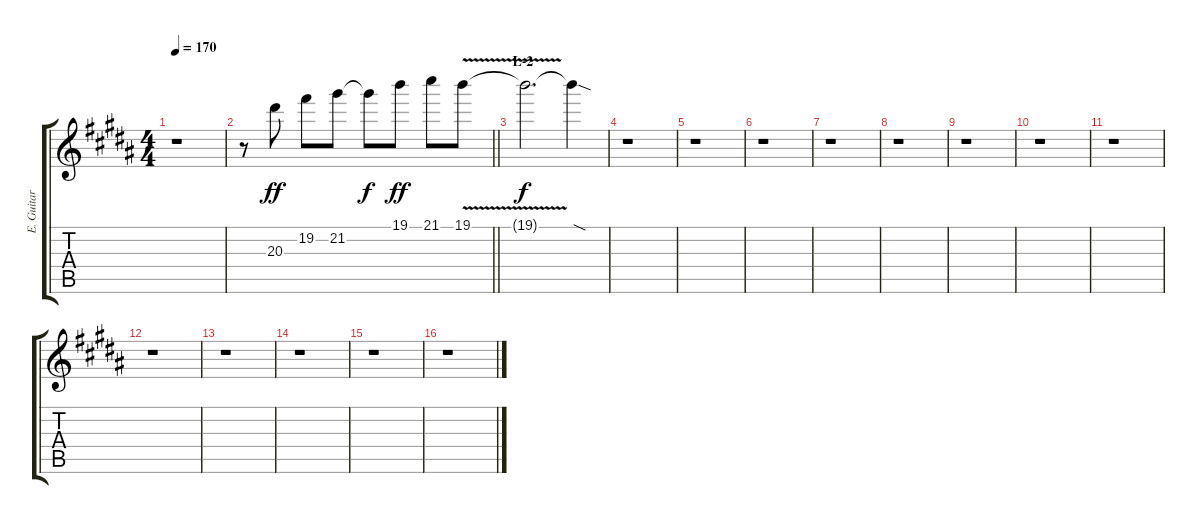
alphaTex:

\track ("E. Guitar IV" "E. Guitar ") {instrument overdrivenguitar}
\staff {score tabs}
\tuning (E4 B3 G3 D3 A2 E2) {hide}
\ts (4 4)
\tempo 170
\clef g2
\ks b
r.1{dy f} |
\barLineRight lightlight
r.8 20.3.8{dy ff} 19.2.8 21.2.8 21.2{t}.8{dy f} 19.1.8{dy ff} 21.1.8 19.1{v}.8 |
\section ("" "L-2")
19.1{t}.2{d dy f} 19.1{sod t}.4 |
r.1 |
r.1 |
r.1 |
r.1 |
r.1 |
r.1 |
r.1 |
r.1 |
r.1 |
r.1 |
r.1 |
r.1 |
r.1
